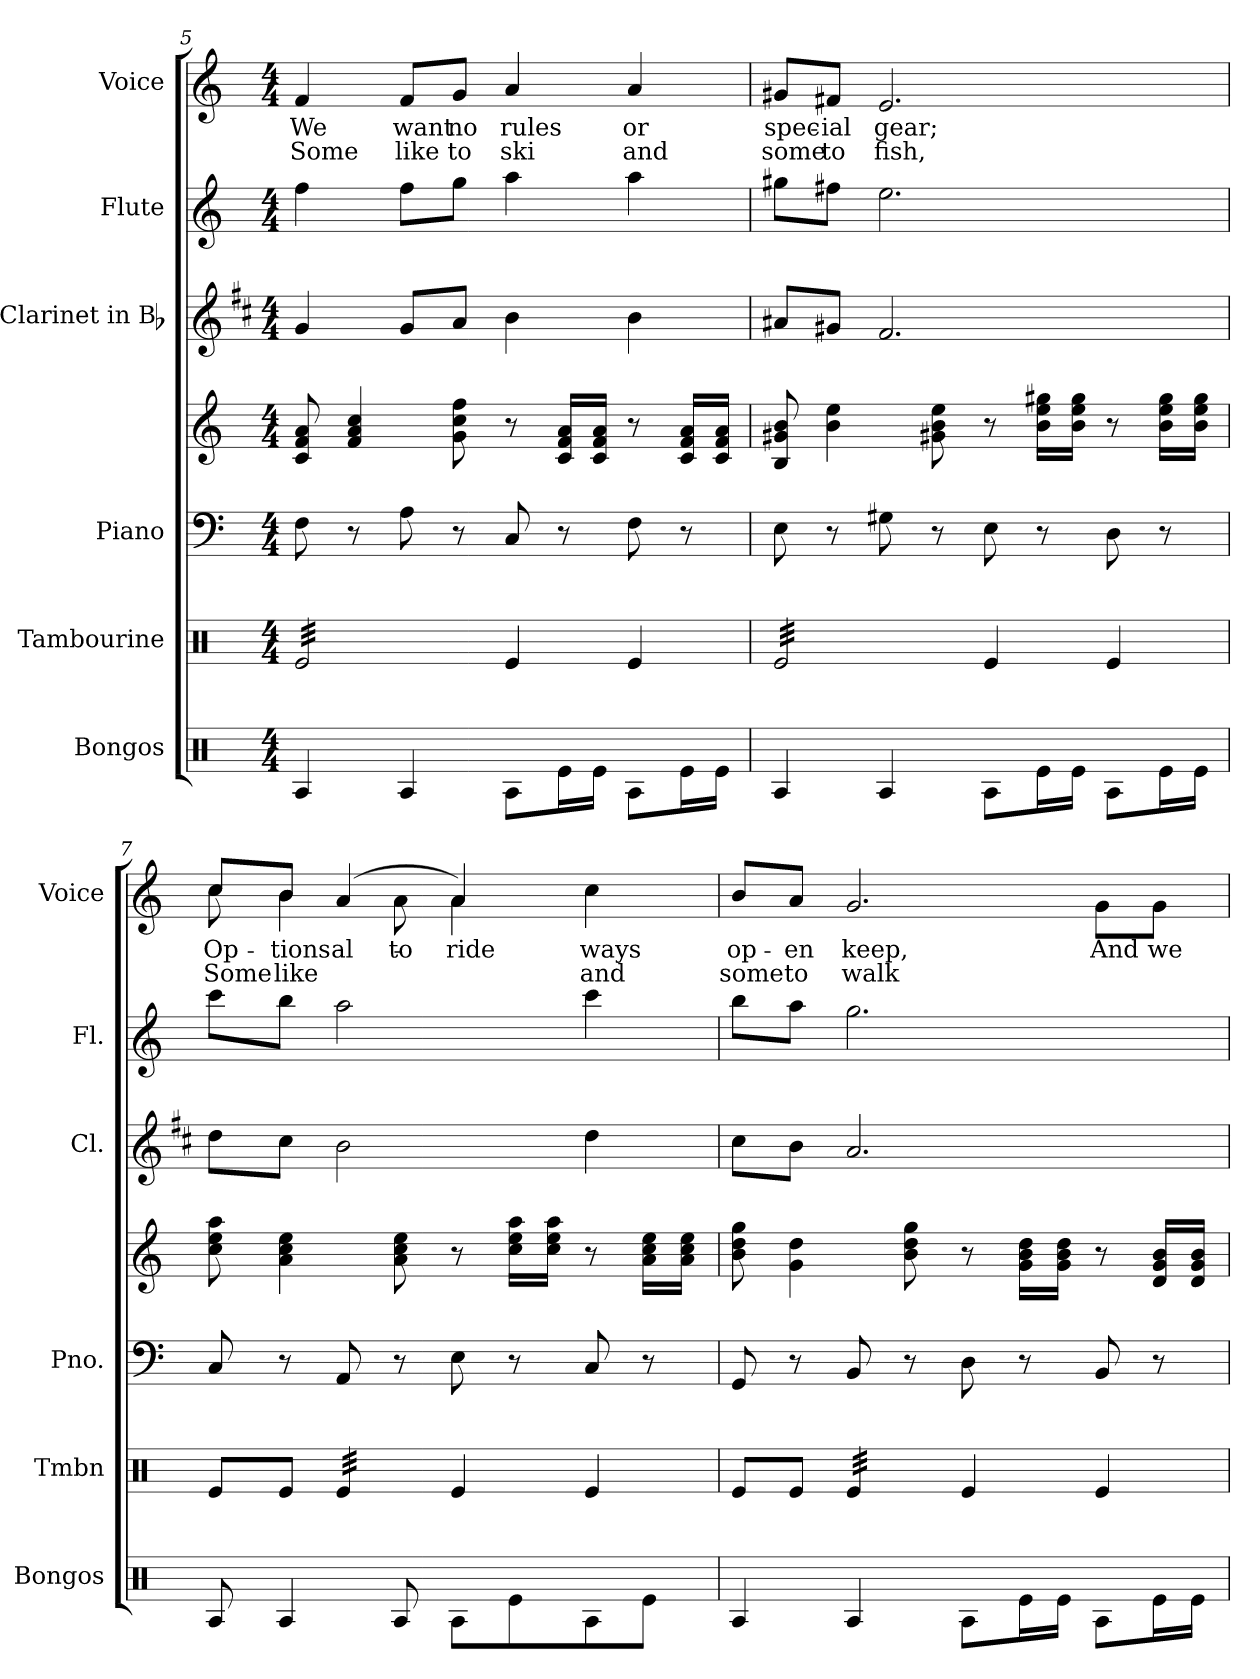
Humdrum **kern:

**kern	**kern	**kern	**kern	**kern	**kern	**kern	**text	**text
*part6	*part5	*part4	*part4	*part3	*part2	*part1	*part1	*part1
*staff7	*staff6	*staff5	*staff4	*staff3	*staff2	*staff1	*staff1	*staff1
*I"Bongos	*I"Tambourine	*I"Piano	*	*I"Clarinet in Bb	*I"Flute	*I"Voice	*	*
*I'Bongos	*I'Tmbn	*I'Pno.	*	*I'Cl.	*I'Fl.	*I'Voice	*	*
!!LO:LB:g=z
*clefX	*clefX	*clefF4	*clefG2	*clefG2	*clefG2	*clefG2	*	*
*	*	*	*	*ITrd1c2	*	*	*	*
*k[]	*k[]	*k[]	*k[]	*k[]	*k[]	*k[]	*	*
*C:	*C:	*C:	*C:	*C:	*C:	*C:	*	*
*M4/4	*M4/4	*M4/4	*M4/4	*M4/4	*M4/4	*M4/4	*	*
=5	=5	=5	=5	=5	=5	=5	=5	=5
!	!	!	!	!	!	!	!LO:LY:b:color=#000000	!LO:LY:b:color=#000000
*	*tremolo	*	*	*	*	*	*	*
4RAi/	32Rei/LLL	8Fi\	8ci/ 8fi 8ai	4fi/	4ffi\	4fi/	We	Some
.	32Rei/	.	.	.	.	.	.	.
.	32Rei/	.	.	.	.	.	.	.
.	32Rei/	.	.	.	.	.	.	.
.	32Rei/	8r	4fi/ 4ai 4cci	.	.	.	.	.
.	32Rei/	.	.	.	.	.	.	.
.	32Rei/	.	.	.	.	.	.	.
.	32Rei/	.	.	.	.	.	.	.
!	!	!	!	!	!	!	!LO:LY:b:color=#000000	!LO:LY:b:color=#000000
4RAi/	32Rei/	8Ai\	.	8fi/L	8ffi\L	8fi/L	want	like
.	32Rei/	.	.	.	.	.	.	.
.	32Rei/	.	.	.	.	.	.	.
.	32Rei/	.	.	.	.	.	.	.
!	!	!	!	!	!	!	!LO:LY:b:color=#000000	!LO:LY:b:color=#000000
.	32Rei/	8r	8gi\ 8cci 8ffi	8gi/J	8ggi\J	8gi/J	no	to
.	32Rei/	.	.	.	.	.	.	.
.	32Rei/	.	.	.	.	.	.	.
.	32Rei/JJJ	.	.	.	.	.	.	.
*	*Xtremolo	*	*	*	*	*	*	*
!	!	!	!	!	!	!	!LO:LY:b:color=#000000	!LO:LY:b:color=#000000
8RAi\L	4Rei/	8Ci/	8r	4ai\	4aai\	4ai/	rules	ski
16Rei\L	.	8r	16ci/ 16fi 16aiLL	.	.	.	.	.
16Rei\JJ	.	.	16ci/ 16fi 16aiJJ	.	.	.	.	.
!	!	!	!	!	!	!	!LO:LY:b:color=#000000	!LO:LY:b:color=#000000
8RAi\L	4Rei/	8Fi\	8r	4ai\	4aai\	4ai/	or	and
16Rei\L	.	8r	16ci/ 16fi 16aiLL	.	.	.	.	.
16Rei\JJ	.	.	16ci/ 16fi 16aiJJ	.	.	.	.	.
=6	=6	=6	=6	=6	=6	=6	=6	=6
!	!	!	!	!	!	!	!LO:LY:b:color=#000000	!LO:LY:b:color=#000000
*	*tremolo	*	*	*	*	*	*	*
4RAi/	32Rei/LLL	8Ei\	8Bi/ 8g#Xi 8bi	8g#Xi/L	8gg#Xi\L	8g#Xi/L	spec-	some
.	32Rei/	.	.	.	.	.	.	.
.	32Rei/	.	.	.	.	.	.	.
.	32Rei/	.	.	.	.	.	.	.
!	!	!	!	!	!	!	!LO:LY:b:color=#000000	!LO:LY:b:color=#000000
.	32Rei/	8r	4bi\ 4eei	8f#Xi/J	8ff#Xi\J	8f#Xi/J	-ial	to
.	32Rei/	.	.	.	.	.	.	.
.	32Rei/	.	.	.	.	.	.	.
.	32Rei/	.	.	.	.	.	.	.
!	!	!	!	!	!	!	!LO:LY:b:color=#000000	!LO:LY:b:color=#000000
4RAi/	32Rei/	8G#Xi\	.	2.ei/	2.eei\	2.ei/	gear;	fish,
.	32Rei/	.	.	.	.	.	.	.
.	32Rei/	.	.	.	.	.	.	.
.	32Rei/	.	.	.	.	.	.	.
.	32Rei/	8r	8g#Xi\ 8bi 8eei	.	.	.	.	.
.	32Rei/	.	.	.	.	.	.	.
.	32Rei/	.	.	.	.	.	.	.
.	32Rei/JJJ	.	.	.	.	.	.	.
*	*Xtremolo	*	*	*	*	*	*	*
8RAi\L	4Rei/	8Ei\	8r	.	.	.	.	.
16Rei\L	.	8r	16bi\ 16eei 16gg#XiLL	.	.	.	.	.
16Rei\JJ	.	.	16bi\ 16eei 16gg#iJJ	.	.	.	.	.
8RAi\L	4Rei/	8Di\	8r	.	.	.	.	.
16Rei\L	.	8r	16bi\ 16eei 16gg#iLL	.	.	.	.	.
16Rei\JJ	.	.	16bi\ 16eei 16gg#iJJ	.	.	.	.	.
=7	=7	=7	=7	=7	=7	=7	=7	=7
!	!	!	!	!	!	!	!LO:LY:b:color=#000000	!LO:LY:b:color=#000000
*	*	*	*	*	*	*^	*	*
8RAi/	8Rei/L	8Ci/	8cci\ 8eei 8aai	8cci\L	8ccci\L	8cci/L	8cci\	Op-	Some
!	!	!	!	!	!	!	!	!LO:LY:b:color=#000000	!LO:LY:b:color=#000000
4RAi/	8Rei/J	8r	4ai\ 4cci 4eei	8bi\J	8bbi\J	8bi/J	4bi\	-tions	like
!	!	!	!	!	!	!	!	!LO:LY:b:color=#000000	!
*	*tremolo	*	*	*	*	*	*	*	*
.	32Rei/LLL	8AAi/	.	2ai\	2aai\	(4ai/	.	al-	.
.	32Rei/	.	.	.	.	.	.	.	.
.	32Rei/	.	.	.	.	.	.	.	.
.	32Rei/	.	.	.	.	.	.	.	.
!	!	!	!	!	!	!	!	!LO:LY:b:color=#000000	!
8RAi/	32Rei/	8r	8ai\ 8cci 8eei	.	.	.	8ai\	to	.
.	32Rei/	.	.	.	.	.	.	.	.
.	32Rei/	.	.	.	.	.	.	.	.
.	32Rei/JJJ	.	.	.	.	.	.	.	.
*	*Xtremolo	*	*	*	*	*	*	*	*
!	!	!	!	!	!	!	!	!LO:LY:b:color=#000000	!
8RAi\L	4Rei/	8Ei\	8r	.	.	4ai/)	4ai\	ride	.
8Rei\	.	8r	16cci\ 16eei 16aaiLL	.	.	.	.	.	.
.	.	.	16cci\ 16eei 16aaiJJ	.	.	.	.	.	.
!	!	!	!	!	!	!	!	!LO:LY:b:color=#000000	!LO:LY:b:color=#000000
8RAi\	4Rei/	8Ci/	8r	4cci\	4ccci\	4cci\	4ryy	-ways	and
8Rei\J	.	8r	16ai\ 16cci 16eeiLL	.	.	.	.	.	.
.	.	.	16ai\ 16cci 16eeiJJ	.	.	.	.	.	.
=8	=8	=8	=8	=8	=8	=8	=8	=8	=8
!	!	!	!	!	!	!	!	!LO:LY:b:color=#000000	!LO:LY:b:color=#000000
4RAi/	8Rei/L	8GGi/	8bi\ 8ddi 8ggi	8bi\L	8bbi\L	8bi/L	2.ryy	op-	some
!	!	!	!	!	!	!	!	!LO:LY:b:color=#000000	!LO:LY:b:color=#000000
.	8Rei/J	8r	4gi\ 4ddi	8ai\J	8aai\J	8ai/J	.	-en	to
!	!	!	!	!	!	!	!	!LO:LY:b:color=#000000	!LO:LY:b:color=#000000
*	*tremolo	*	*	*	*	*	*	*	*
4RAi/	32Rei/LLL	8BBi/	.	2.gi/	2.ggi\	2.gi/	.	keep,	walk
.	32Rei/	.	.	.	.	.	.	.	.
.	32Rei/	.	.	.	.	.	.	.	.
.	32Rei/	.	.	.	.	.	.	.	.
.	32Rei/	8r	8bi\ 8ddi 8ggi	.	.	.	.	.	.
.	32Rei/	.	.	.	.	.	.	.	.
.	32Rei/	.	.	.	.	.	.	.	.
.	32Rei/JJJ	.	.	.	.	.	.	.	.
*	*Xtremolo	*	*	*	*	*	*	*	*
8RAi\L	4Rei/	8Di\	8r	.	.	.	.	.	.
16Rei\L	.	8r	16gi\ 16bi 16ddiLL	.	.	.	.	.	.
16Rei\JJ	.	.	16gi\ 16bi 16ddiJJ	.	.	.	.	.	.
!	!	!	!	!	!	!	!	!LO:LY:b:color=#000000	!
8RAi\L	4Rei/	8BBi/	8r	.	.	.	8gi\L	And	.
!	!	!	!	!	!	!	!	!LO:LY:b:color=#000000	!
16Rei\L	.	8r	16di/ 16gi 16biLL	.	.	.	8gi\J	we	.
16Rei\JJ	.	.	16di/ 16gi 16biJJ	.	.	.	.	.	.
*	*	*	*	*	*	*v	*v	*	*
=	=	=	=	=	=	=	=	=
*-	*-	*-	*-	*-	*-	*-	*-	*-
